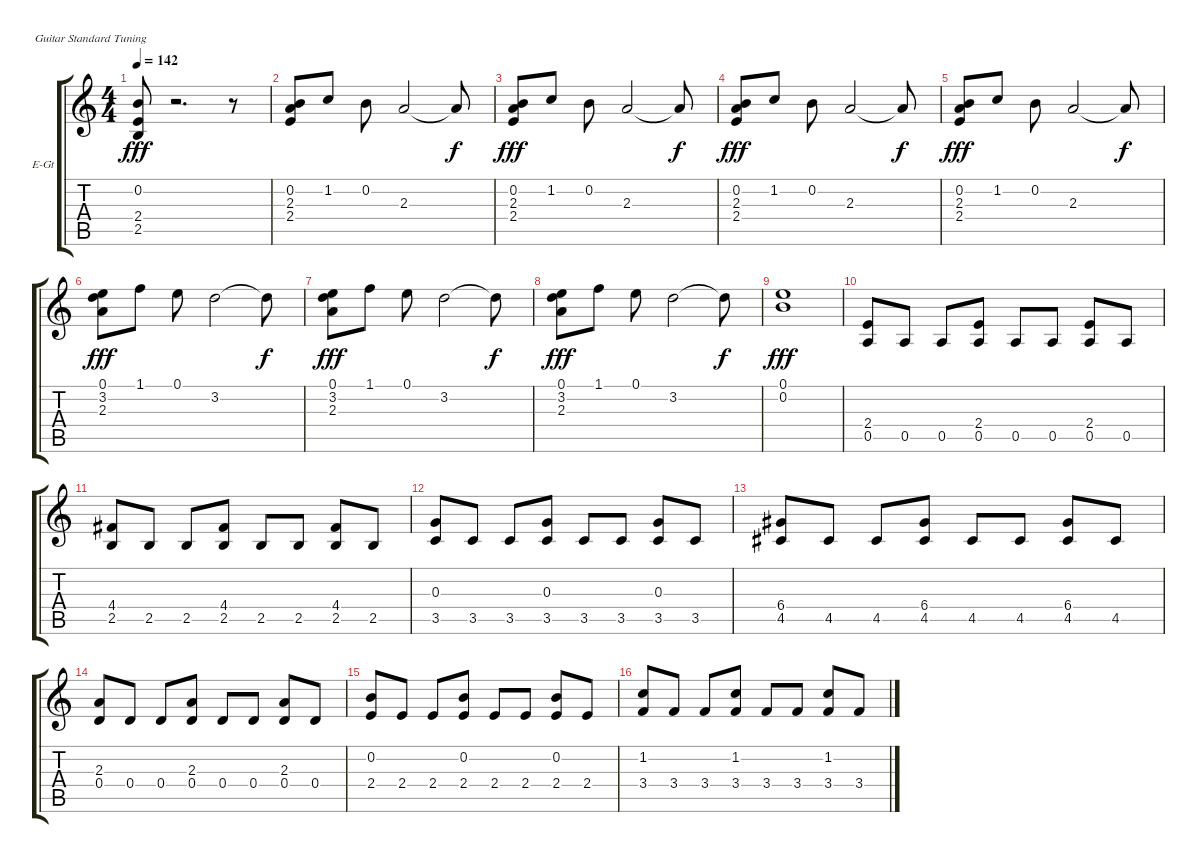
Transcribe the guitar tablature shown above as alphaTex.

\bracketExtendMode groupsimilarinstruments
\firstSystemTrackNameOrientation horizontal
\otherSystemsTrackNameOrientation horizontal
\track ("Владимир Холстинин" "E-Gt") {instrument distortionguitar}
\staff {score tabs}
\tuning (E4 B3 G3 D3 A2 E2)
\ts (4 4)
\tempo 142
\clef g2
\ks c
(0.2 2.4 2.5).8{dy fff} r.2{d} r.8 |
(0.2 2.3 2.4).8 1.2.8 0.2.8 2.3.2 2.3{t}.8{dy f} |
(0.2 2.3 2.4).8{dy fff} 1.2.8 0.2.8 2.3.2 2.3{t}.8{dy f} |
(0.2 2.3 2.4).8{dy fff} 1.2.8 0.2.8 2.3.2 2.3{t}.8{dy f} |
(0.2 2.3 2.4).8{dy fff} 1.2.8 0.2.8 2.3.2 2.3{t}.8{dy f} |
(0.1 3.2 2.3).8{dy fff} 1.1.8 0.1.8 3.2.2 3.2{t}.8{dy f} |
(0.1 3.2 2.3).8{dy fff} 1.1.8 0.1.8 3.2.2 3.2{t}.8{dy f} |
(0.1 3.2 2.3).8{dy fff} 1.1.8 0.1.8 3.2.2 3.2{t}.8{dy f} |
(0.1 0.2).1{dy fff} |
(2.4 0.5).8 0.5.8 0.5.8 (2.4 0.5).8 0.5.8 0.5.8 (2.4 0.5).8 0.5.8 |
(4.4 2.5).8 2.5.8 2.5.8 (4.4 2.5).8 2.5.8 2.5.8 (4.4 2.5).8 2.5.8 |
(0.3 3.5).8 3.5.8 3.5.8 (0.3 3.5).8 3.5.8 3.5.8 (0.3 3.5).8 3.5.8 |
(6.4 4.5).8 4.5.8 4.5.8 (6.4 4.5).8 4.5.8 4.5.8 (6.4 4.5).8 4.5.8 |
(2.3 0.4).8 0.4.8 0.4.8 (2.3 0.4).8 0.4.8 0.4.8 (2.3 0.4).8 0.4.8 |
(0.2 2.4).8 2.4.8 2.4.8 (0.2 2.4).8 2.4.8 2.4.8 (0.2 2.4).8 2.4.8 |
(1.2 3.4).8 3.4.8 3.4.8 (1.2 3.4).8 3.4.8 3.4.8 (1.2 3.4).8 3.4.8
